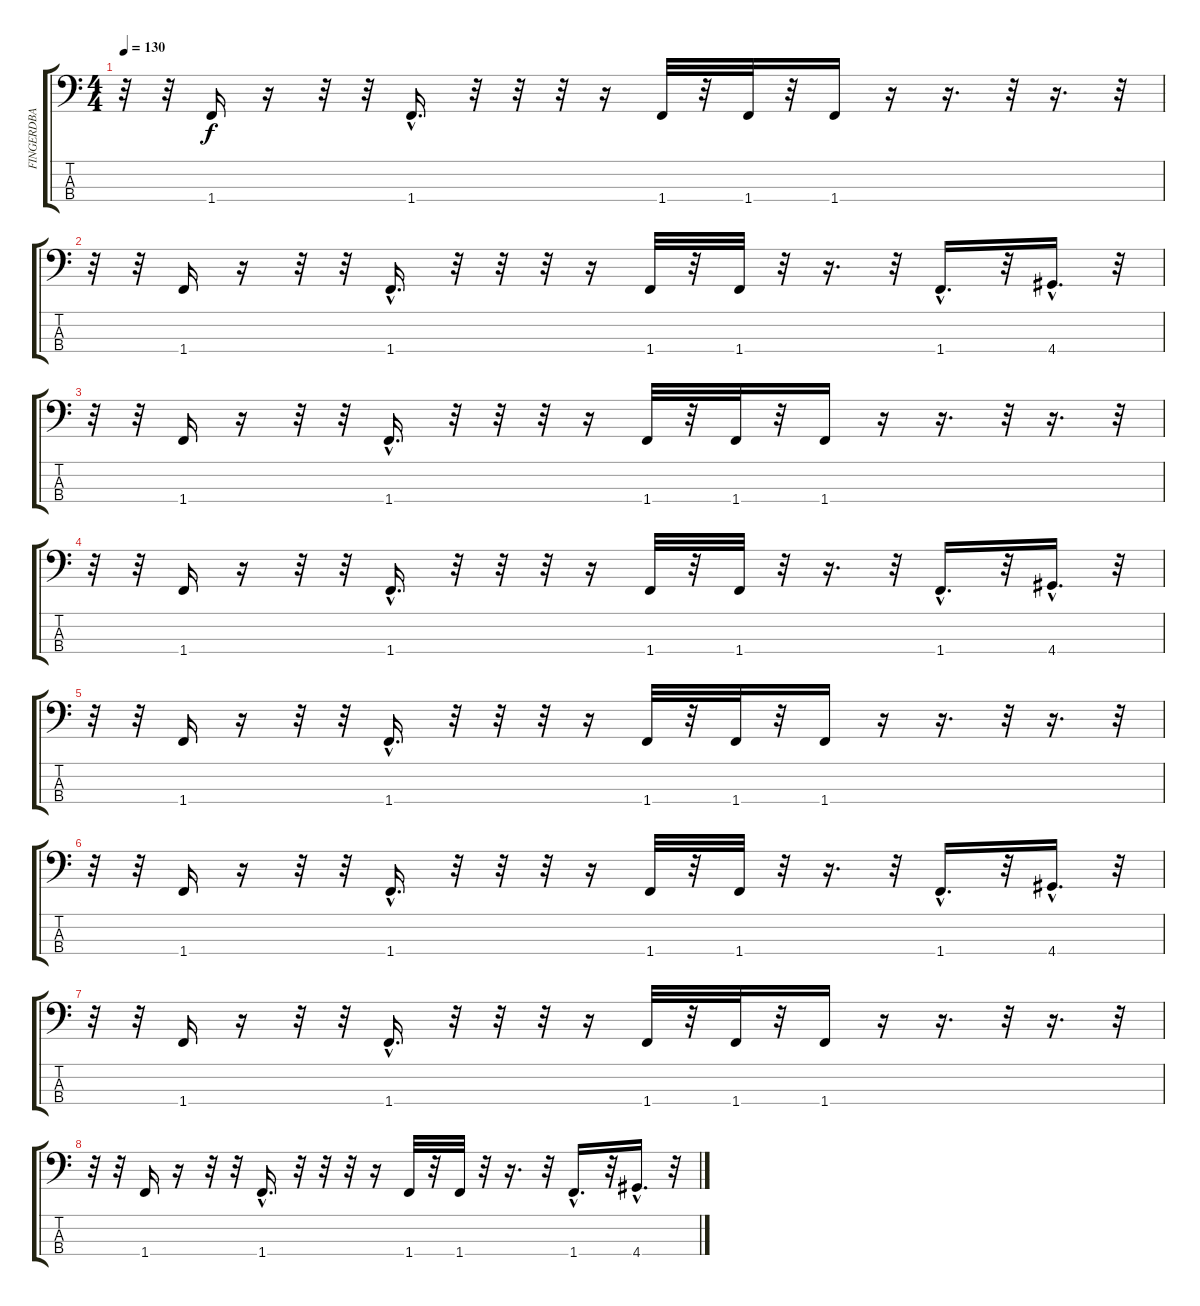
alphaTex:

\track ("FINGERDBA" "FINGERDBA") {instrument electricbassfinger}
\staff {score tabs}
\tuning (G2 D2 A1 E1) {hide}
\ts (4 4)
\tempo 130
\clef f4
\ks c
r.32{dy f} r.32 1.4.16 r.16 r.32 r.32 1.4{hac}.16{d} r.32 r.32 r.32 r.16 1.4.32 r.32 1.4.32 r.32 1.4.16 r.16 r.16{d} r.32 r.16{d} r.32 |
r.32 r.32 1.4.16 r.16 r.32 r.32 1.4{hac}.16{d} r.32 r.32 r.32 r.16 1.4.32 r.32 1.4.32 r.32 r.16{d} r.32 1.4{hac}.16{d} r.32 4.4{hac}.16{d} r.32 |
r.32 r.32 1.4.16 r.16 r.32 r.32 1.4{hac}.16{d} r.32 r.32 r.32 r.16 1.4.32 r.32 1.4.32 r.32 1.4.16 r.16 r.16{d} r.32 r.16{d} r.32 |
r.32 r.32 1.4.16 r.16 r.32 r.32 1.4{hac}.16{d} r.32 r.32 r.32 r.16 1.4.32 r.32 1.4.32 r.32 r.16{d} r.32 1.4{hac}.16{d} r.32 4.4{hac}.16{d} r.32 |
r.32 r.32 1.4.16 r.16 r.32 r.32 1.4{hac}.16{d} r.32 r.32 r.32 r.16 1.4.32 r.32 1.4.32 r.32 1.4.16 r.16 r.16{d} r.32 r.16{d} r.32 |
r.32 r.32 1.4.16 r.16 r.32 r.32 1.4{hac}.16{d} r.32 r.32 r.32 r.16 1.4.32 r.32 1.4.32 r.32 r.16{d} r.32 1.4{hac}.16{d} r.32 4.4{hac}.16{d} r.32 |
r.32 r.32 1.4.16 r.16 r.32 r.32 1.4{hac}.16{d} r.32 r.32 r.32 r.16 1.4.32 r.32 1.4.32 r.32 1.4.16 r.16 r.16{d} r.32 r.16{d} r.32 |
r.32 r.32 1.4.16 r.16 r.32 r.32 1.4{hac}.16{d} r.32 r.32 r.32 r.16 1.4.32 r.32 1.4.32 r.32 r.16{d} r.32 1.4{hac}.16{d} r.32 4.4{hac}.16{d} r.32
